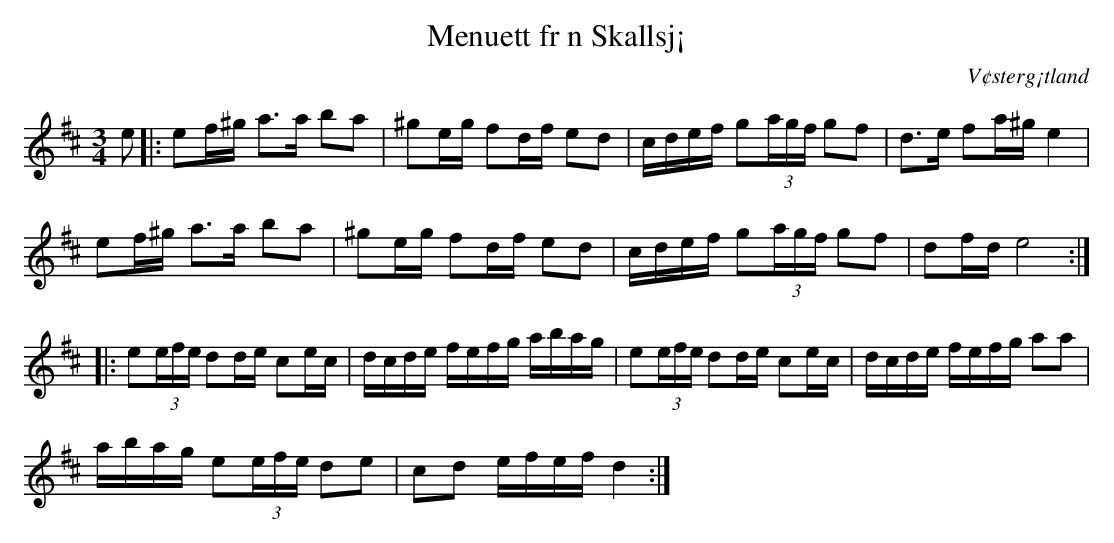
X:1
T: Menuett fr n Skallsj¡
O: V¢sterg¡tland
M: 3/4
L: 1/8
K:D
e|: e2/f/^g/ a>a b2/2a| ^g2/e/g/ f2/d/f/ ed | c/d/e/f/ g(3a/g/f/ gf | d>2e f2/a/^g/ e2 |
e2/f/^g/ a>a b2/a| ^g2/e/g/ f2/d/f/ ed | c/d/e/f/ g(3a/g/f/ gf  | d2/f/d/ e4 :|
|:e(3e/f/e/ d2/d/e/ c2/e/c/ |d/c/d/e/ f/e/f/g/ a/b/a/g/  |e(3e/f/e/ d2/d/e/ c2/e/c/  |d/c/d/e/ f/e/f/g/ aa  |
a/b/a/g/ e(3e/f/e/ de  |cd e/f/e/f/ d2  :|
